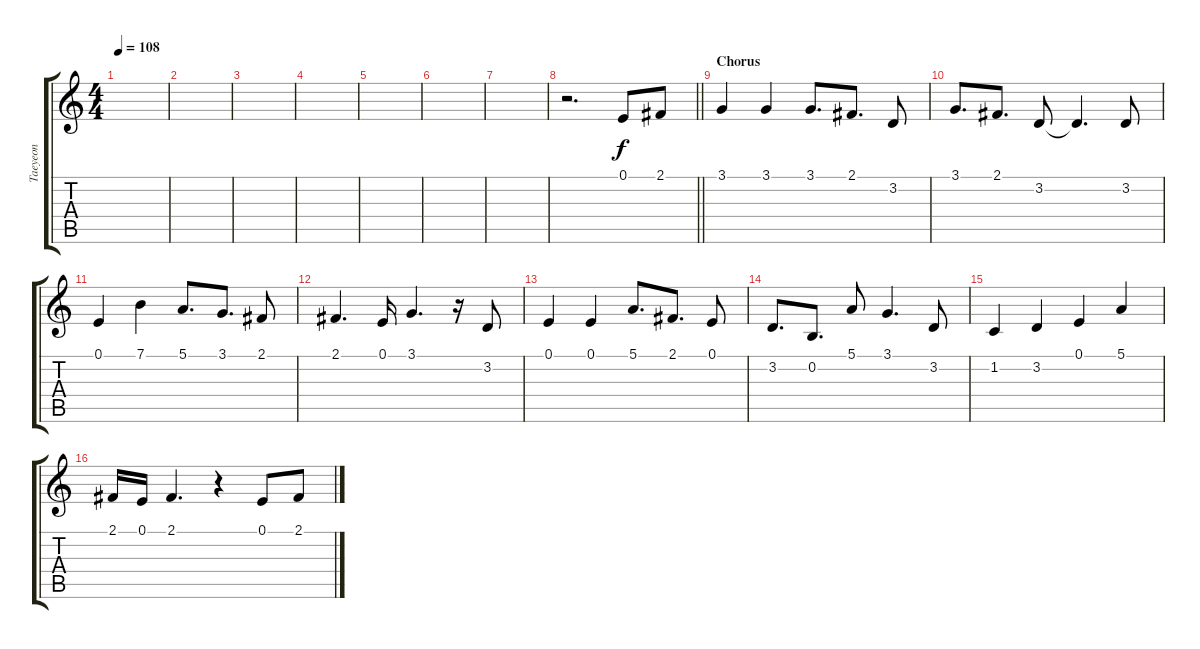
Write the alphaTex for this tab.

\track ("Taeyeon" "Taeyeon") {instrument flute}
\staff {score tabs}
\tuning (E4 B3 G3 D3 A2 E2) {hide}
\ts (4 4)
\tempo 108
\clef g2
\ks c
|
|
|
|
|
|
|
\barLineRight lightlight
r.2{d} 0.1.8{volume 8} 2.1.8 |
\section ("" "Chorus")
3.1.4 3.1.4 3.1.8{d} 2.1.8{d} 3.2.8 |
3.1.8{d} 2.1.8{d} 3.2.8 3.2{t}.4{d} 3.2.8 |
0.1.4 7.1.4 5.1.8{d} 3.1.8{d} 2.1.8 |
2.1.4{d} 0.1.16 3.1.4{d} r.16 3.2.8 |
0.1.4 0.1.4 5.1.8{d} 2.1.8{d} 0.1.8 |
3.2.8{d} 0.2.8{d} 5.1.8 3.1.4{d} 3.2.8 |
1.2.4 3.2.4 0.1.4 5.1.4 |
2.1.16 0.1.16 2.1.4{d} r.4 0.1.8 2.1.8
